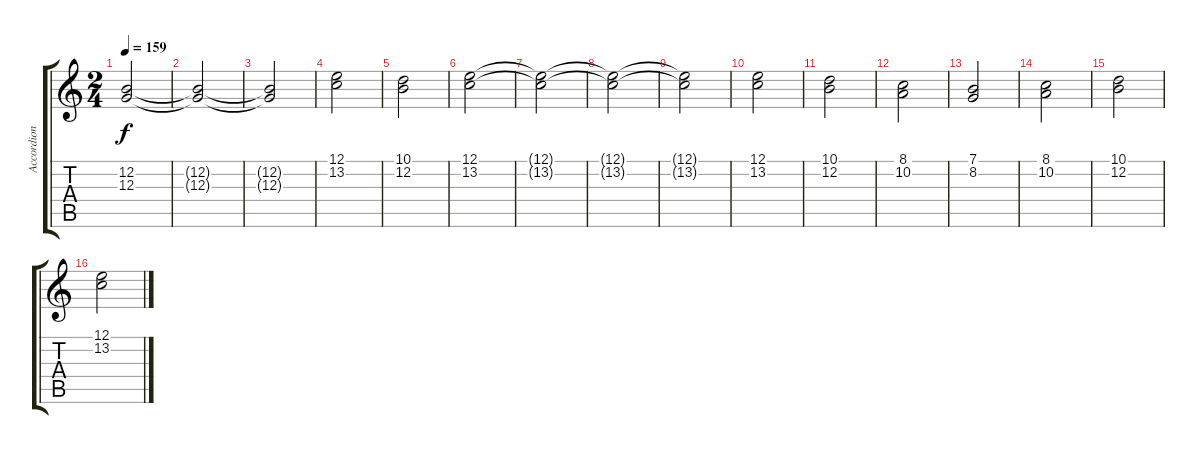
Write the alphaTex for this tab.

\track ("Accordion" "Accordion") {instrument tangoaccordion}
\staff {score tabs}
\tuning (E4 B3 G3 D3 A2 E2) {hide}
\ts (2 4)
\tempo 159
\clef g2
\ks c
(12.2{t} 12.3{t}).2{dy f} |
(12.2{t} 12.3{t}).2 |
(12.2{t} 12.3{t}).2 |
(12.1 13.2).2 |
(10.1 12.2).2 |
(12.1 13.2).2 |
(12.1{t} 13.2{t}).2 |
(12.1{t} 13.2{t}).2 |
(12.1{t} 13.2{t}).2 |
(12.1 13.2).2 |
(10.1 12.2).2 |
(8.1 10.2).2 |
(7.1 8.2).2 |
(8.1 10.2).2 |
(10.1 12.2).2 |
(12.1 13.2).2
